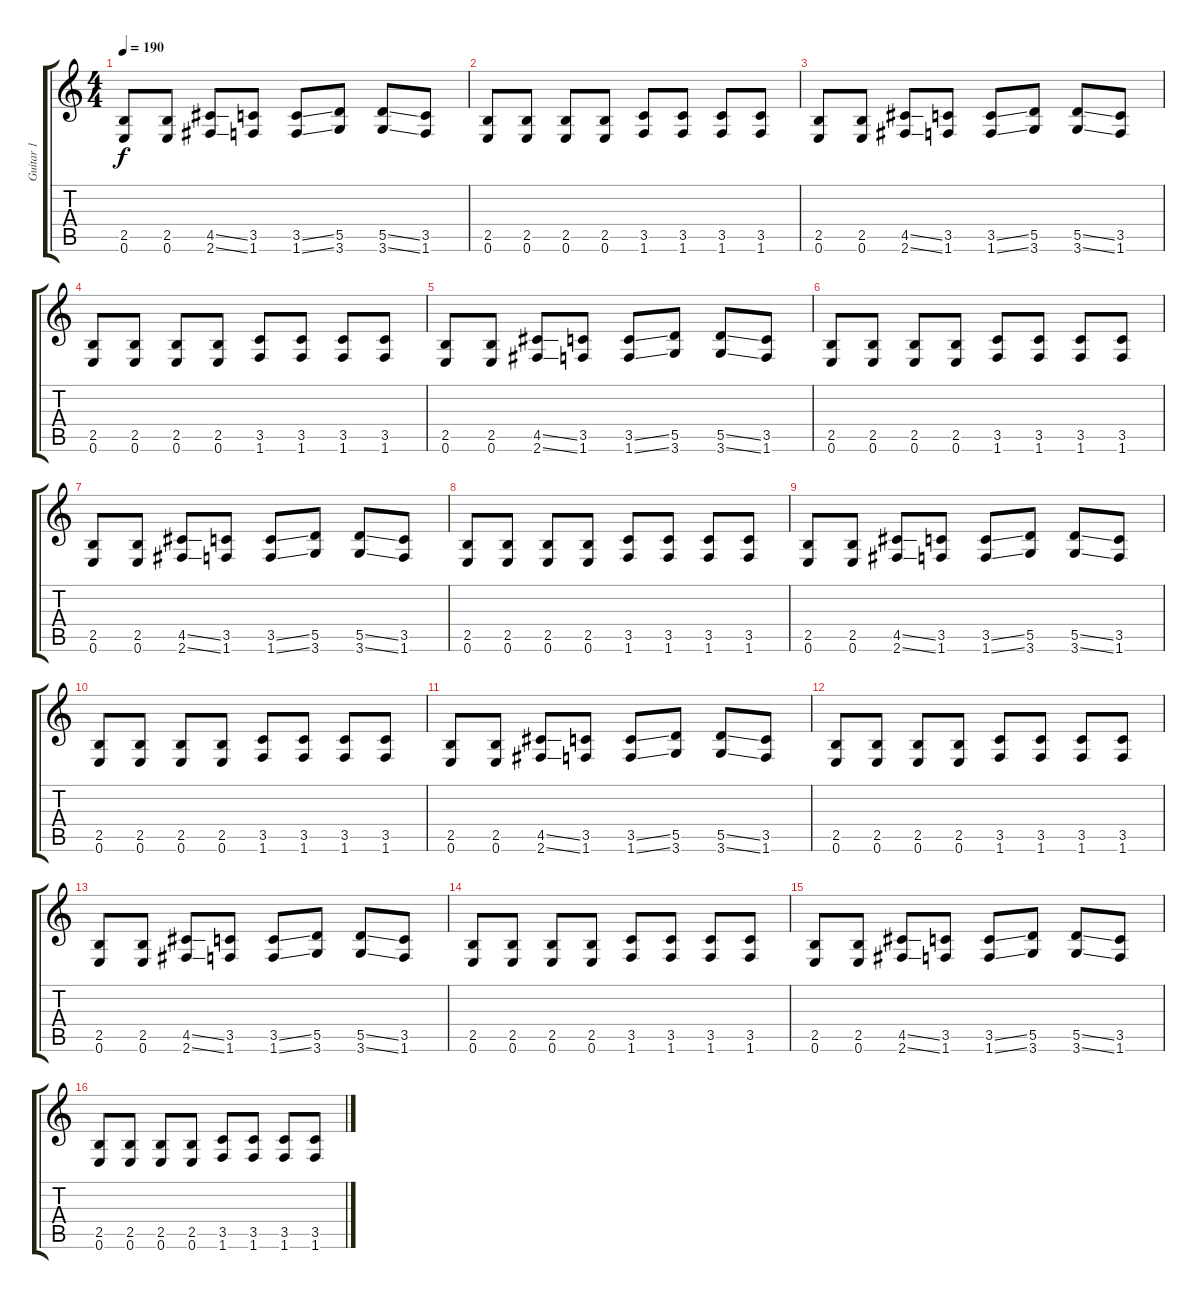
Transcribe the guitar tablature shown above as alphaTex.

\track ("Guitar 1" "Guitar 1") {instrument distortionguitar}
\staff {score tabs}
\tuning (E4 B3 G3 D3 A2 E2) {hide}
\ts (4 4)
\tempo 190
\clef g2
\ks c
(2.5 0.6).8{dy f} (2.5 0.6).8 (4.5{ss} 2.6{ss}).8 (3.5 1.6).8 (3.5{ss} 1.6{ss}).8 (5.5 3.6).8 (5.5{ss} 3.6{ss}).8 (3.5 1.6).8 |
(2.5 0.6).8 (2.5 0.6).8 (2.5 0.6).8 (2.5 0.6).8 (3.5 1.6).8 (3.5 1.6).8 (3.5 1.6).8 (3.5 1.6).8 |
(2.5 0.6).8 (2.5 0.6).8 (4.5{ss} 2.6{ss}).8 (3.5 1.6).8 (3.5{ss} 1.6{ss}).8 (5.5 3.6).8 (5.5{ss} 3.6{ss}).8 (3.5 1.6).8 |
(2.5 0.6).8 (2.5 0.6).8 (2.5 0.6).8 (2.5 0.6).8 (3.5 1.6).8 (3.5 1.6).8 (3.5 1.6).8 (3.5 1.6).8 |
(2.5 0.6).8 (2.5 0.6).8 (4.5{ss} 2.6{ss}).8 (3.5 1.6).8 (3.5{ss} 1.6{ss}).8 (5.5 3.6).8 (5.5{ss} 3.6{ss}).8 (3.5 1.6).8 |
(2.5 0.6).8 (2.5 0.6).8 (2.5 0.6).8 (2.5 0.6).8 (3.5 1.6).8 (3.5 1.6).8 (3.5 1.6).8 (3.5 1.6).8 |
(2.5 0.6).8 (2.5 0.6).8 (4.5{ss} 2.6{ss}).8 (3.5 1.6).8 (3.5{ss} 1.6{ss}).8 (5.5 3.6).8 (5.5{ss} 3.6{ss}).8 (3.5 1.6).8 |
(2.5 0.6).8 (2.5 0.6).8 (2.5 0.6).8 (2.5 0.6).8 (3.5 1.6).8 (3.5 1.6).8 (3.5 1.6).8 (3.5 1.6).8 |
(2.5 0.6).8 (2.5 0.6).8 (4.5{ss} 2.6{ss}).8 (3.5 1.6).8 (3.5{ss} 1.6{ss}).8 (5.5 3.6).8 (5.5{ss} 3.6{ss}).8 (3.5 1.6).8 |
(2.5 0.6).8 (2.5 0.6).8 (2.5 0.6).8 (2.5 0.6).8 (3.5 1.6).8 (3.5 1.6).8 (3.5 1.6).8 (3.5 1.6).8 |
(2.5 0.6).8 (2.5 0.6).8 (4.5{ss} 2.6{ss}).8 (3.5 1.6).8 (3.5{ss} 1.6{ss}).8 (5.5 3.6).8 (5.5{ss} 3.6{ss}).8 (3.5 1.6).8 |
(2.5 0.6).8 (2.5 0.6).8 (2.5 0.6).8 (2.5 0.6).8 (3.5 1.6).8 (3.5 1.6).8 (3.5 1.6).8 (3.5 1.6).8 |
(2.5 0.6).8 (2.5 0.6).8 (4.5{ss} 2.6{ss}).8 (3.5 1.6).8 (3.5{ss} 1.6{ss}).8 (5.5 3.6).8 (5.5{ss} 3.6{ss}).8 (3.5 1.6).8 |
(2.5 0.6).8 (2.5 0.6).8 (2.5 0.6).8 (2.5 0.6).8 (3.5 1.6).8 (3.5 1.6).8 (3.5 1.6).8 (3.5 1.6).8 |
(2.5 0.6).8 (2.5 0.6).8 (4.5{ss} 2.6{ss}).8 (3.5 1.6).8 (3.5{ss} 1.6{ss}).8 (5.5 3.6).8 (5.5{ss} 3.6{ss}).8 (3.5 1.6).8 |
(2.5 0.6).8 (2.5 0.6).8 (2.5 0.6).8 (2.5 0.6).8 (3.5 1.6).8 (3.5 1.6).8 (3.5 1.6).8 (3.5 1.6).8
